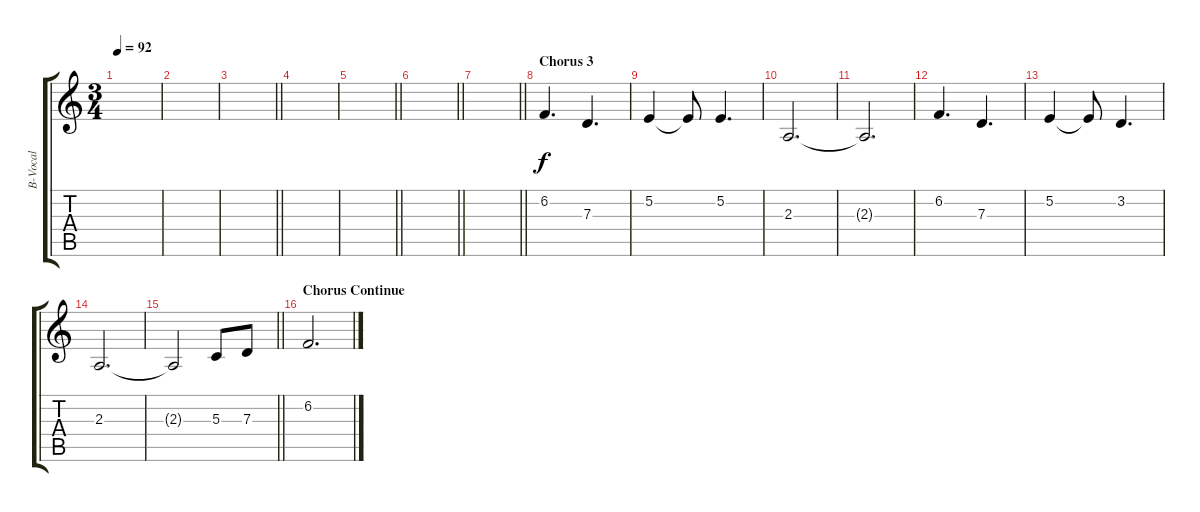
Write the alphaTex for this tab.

\track ("B-Vocal" "B-Vocal") {instrument violin}
\staff {score tabs}
\tuning (E4 B3 G3 D3 A2 D2) {hide}
\ts (3 4)
\tempo 92
\clef g2
\ks c
|
|
\barLineRight lightlight
|
\section ("" "")
|
\barLineRight lightlight
|
\section ("" "")
\barLineRight lightlight
|
\barLineRight lightlight
|
\section ("" "Chorus 3")
6.2.4{d} 7.3.4{d} |
5.2.4 5.2{t}.8 5.2.4{d} |
2.3.2{d} |
2.3{t}.2{d} |
6.2.4{d} 7.3.4{d} |
5.2.4 5.2{t}.8 3.2.4{d} |
2.3.2{d} |
\barLineRight lightlight
2.3{t}.2 5.3.8 7.3.8 |
\section ("" "Chorus Continue")
6.2.2{d}
